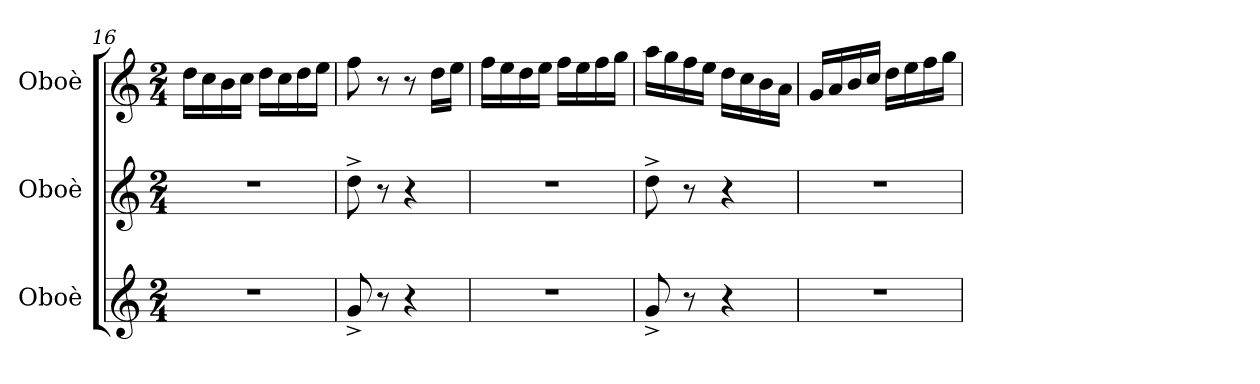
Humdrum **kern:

**kern	**kern	**kern
*part3	*part2	*part1
*staff3	*staff2	*staff1
*I"Oboè	*I"Oboè	*I"Oboè
*I'Ob.	*I'Ob.	*I'Ob.
*clefG2	*clefG2	*clefG2
*k[]	*k[]	*k[]
*M2/4	*M2/4	*M2/4
=16	=16	=16
2r	2r	16dd\LL
.	.	16cc\
.	.	16b\
.	.	16cc\JJ
.	.	16dd\LL
.	.	16cc\
.	.	16dd\
.	.	16ee\JJ
=17	=17	=17
8g^/	8dd^\	8ff\
8r	8r	8r
4r	4r	8r
.	.	16dd\LL
.	.	16ee\JJ
=18	=18	=18
2r	2r	16ff\LL
.	.	16ee\
.	.	16dd\
.	.	16ee\JJ
.	.	16ff\LL
.	.	16ee\
.	.	16ff\
.	.	16gg\JJ
=19	=19	=19
8g^/	8dd^\	16aa\LL
.	.	16gg\
8r	8r	16ff\
.	.	16ee\JJ
4r	4r	16dd\LL
.	.	16cc\
.	.	16b\
.	.	16a\JJ
=20	=20	=20
2r	2r	16g/LL
.	.	16a/
.	.	16b/
.	.	16cc/JJ
.	.	16dd\LL
.	.	16ee\
.	.	16ff\
.	.	16gg\JJ
=	=	=
*-	*-	*-
